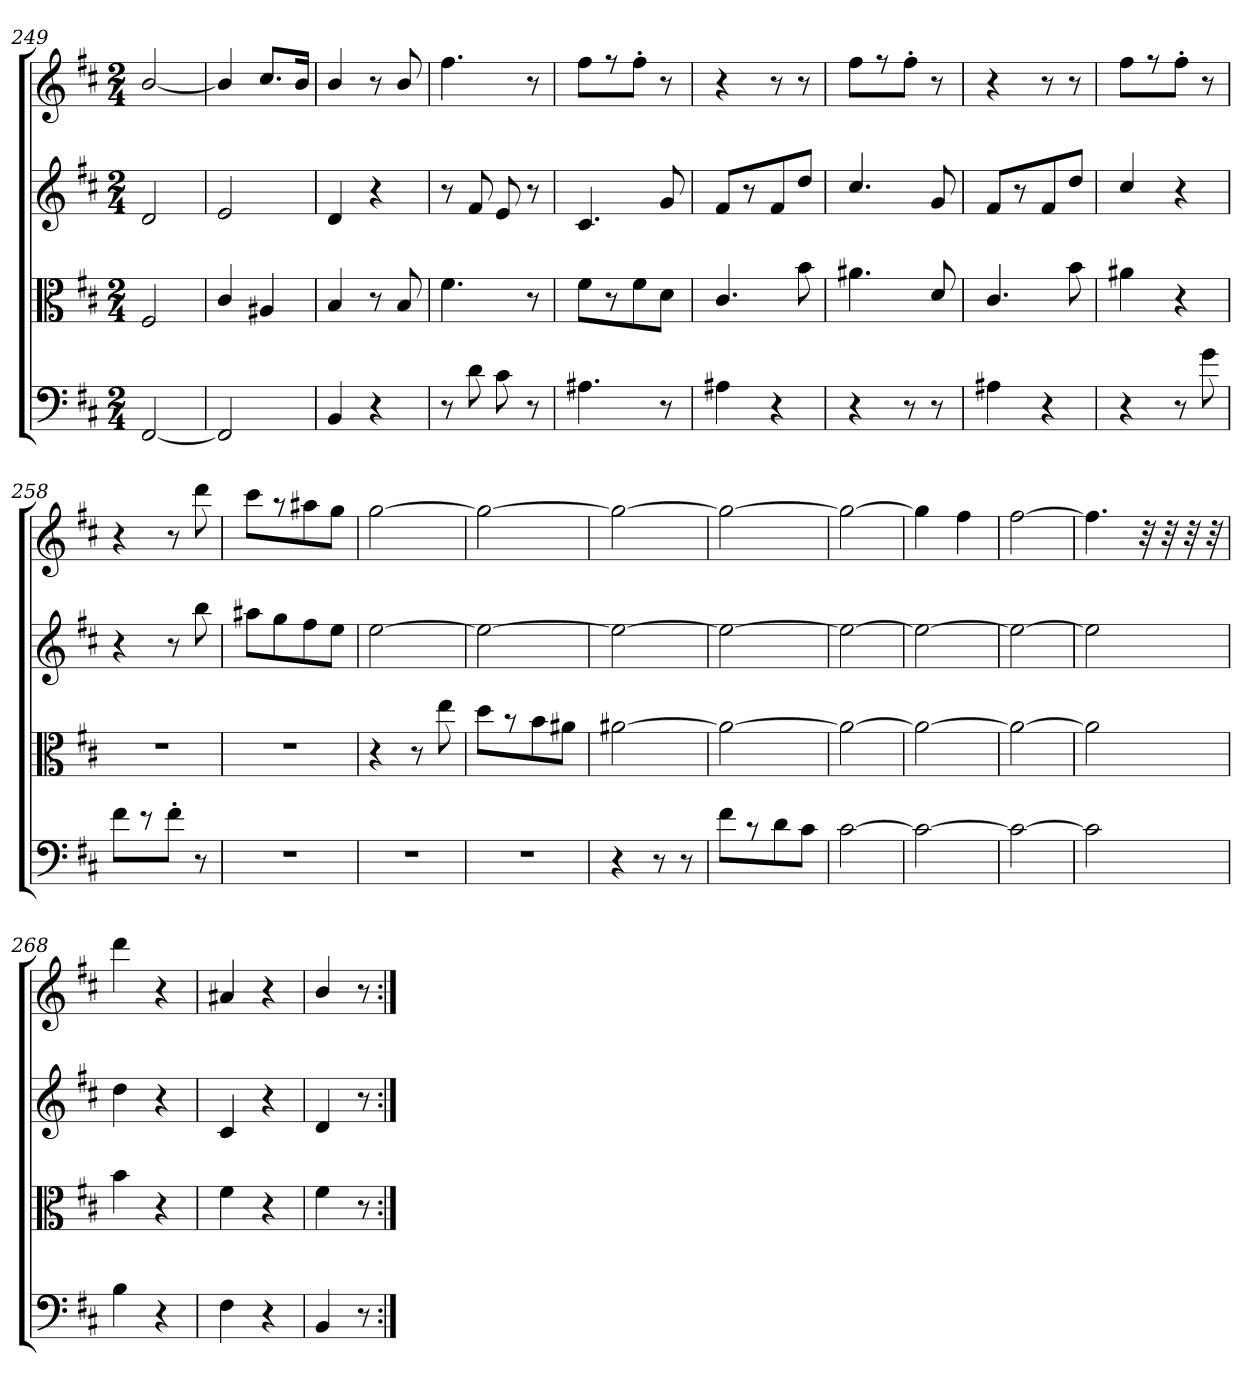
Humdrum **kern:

**kern	**kern	**kern	**kern
*part4	*part3	*part2	*part1
*staff4	*staff3	*staff2	*staff1
*clefF4	*clefC3	*clefG2	*clefG2
*k[f#c#]	*k[f#c#]	*k[f#c#]	*k[f#c#]
*b:	*b:	*b:	*b:
*M2/4	*M2/4	*M2/4	*M2/4
=249	=249	=249	=249
[2FF#/	2F#/	2d/	[2b/
=250	=250	=250	=250
2FF#/]	4c#/	2e/	4b/]
.	4A#X/	.	8.cc#/L
.	.	.	16b/Jk
=251	=251	=251	=251
4BB/	4B/	4d/	4b/
4r	8r	4r	8r
.	8B/	.	8b/
=252	=252	=252	=252
8r	4.f#\	8r	4.ff#\
8d\	.	8f#/	.
8c#\	.	8e/	.
8r	8r	8r	8r
=253	=253	=253	=253
4.A#X\	8f#\L	4.c#/	8ff#\L
.	8r	.	8r
.	8f#\	.	8ff#'\J
8r	8d\J	8g/	8r
=254	=254	=254	=254
4A#X\	4.c#/	8f#/L	4r
.	.	8r	.
4r	.	8f#/	8r
.	8b\	8dd/J	8r
=255	=255	=255	=255
4r	4.a#X\	4.cc#/	8ff#\L
.	.	.	8r
8r	.	.	8ff#'\J
8r	8d/	8g/	8r
=256	=256	=256	=256
4A#X\	4.c#/	8f#/L	4r
.	.	8r	.
4r	.	8f#/	8r
.	8b\	8dd/J	8r
=257	=257	=257	=257
4r	4a#X\	4cc#/	8ff#\L
.	.	.	8r
8r	4r	4r	8ff#'\J
8g\	.	.	8r
=258	=258	=258	=258
8f#\L	2r	4r	4r
8r	.	.	.
8f#'\J	.	8r	8r
8r	.	8bb\	8ddd\
=259	=259	=259	=259
2r	2r	8aa#X\L	8ccc#\L
.	.	8gg\	8r
.	.	8ff#\	8aa#X\
.	.	8ee\J	8gg\J
=260	=260	=260	=260
2r	4r	[2ee\	[2gg\
.	8r	.	.
.	8ee\	.	.
=261	=261	=261	=261
2r	8dd\L	2ee\_	2gg\_
.	8r	.	.
.	8b\	.	.
.	8a#X\J	.	.
=262	=262	=262	=262
4r	[2a#X\	2ee\_	2gg\_
8r	.	.	.
8r	.	.	.
=263	=263	=263	=263
8f#\L	2a#\_	2ee\_	2gg\_
8r	.	.	.
8d\	.	.	.
8c#\J	.	.	.
=264	=264	=264	=264
[2c#\	2a#\_	2ee\_	2gg\_
=265	=265	=265	=265
2c#\_	2a#\_	2ee\_	4gg\]
.	.	.	4ff#\
=266	=266	=266	=266
2c#\_	2a#\_	2ee\_	[2ff#\
=267	=267	=267	=267
2c#\]	2a#\]	2ee\]	4.ff#\]
.	.	.	32r
.	.	.	32r
.	.	.	32r
.	.	.	32r
=268	=268	=268	=268
4B\	4b\	4dd\	4ddd\
4r	4r	4r	4r
=269	=269	=269	=269
4F#\	4f#\	4c#/	4a#X/
4r	4r	4r	4r
=270	=270	=270	=270
4BB/	4f#\	4d/	4b/
8r	8r	8r	8r
=:|!	=:|!	=:|!	=:|!
*-	*-	*-	*-
